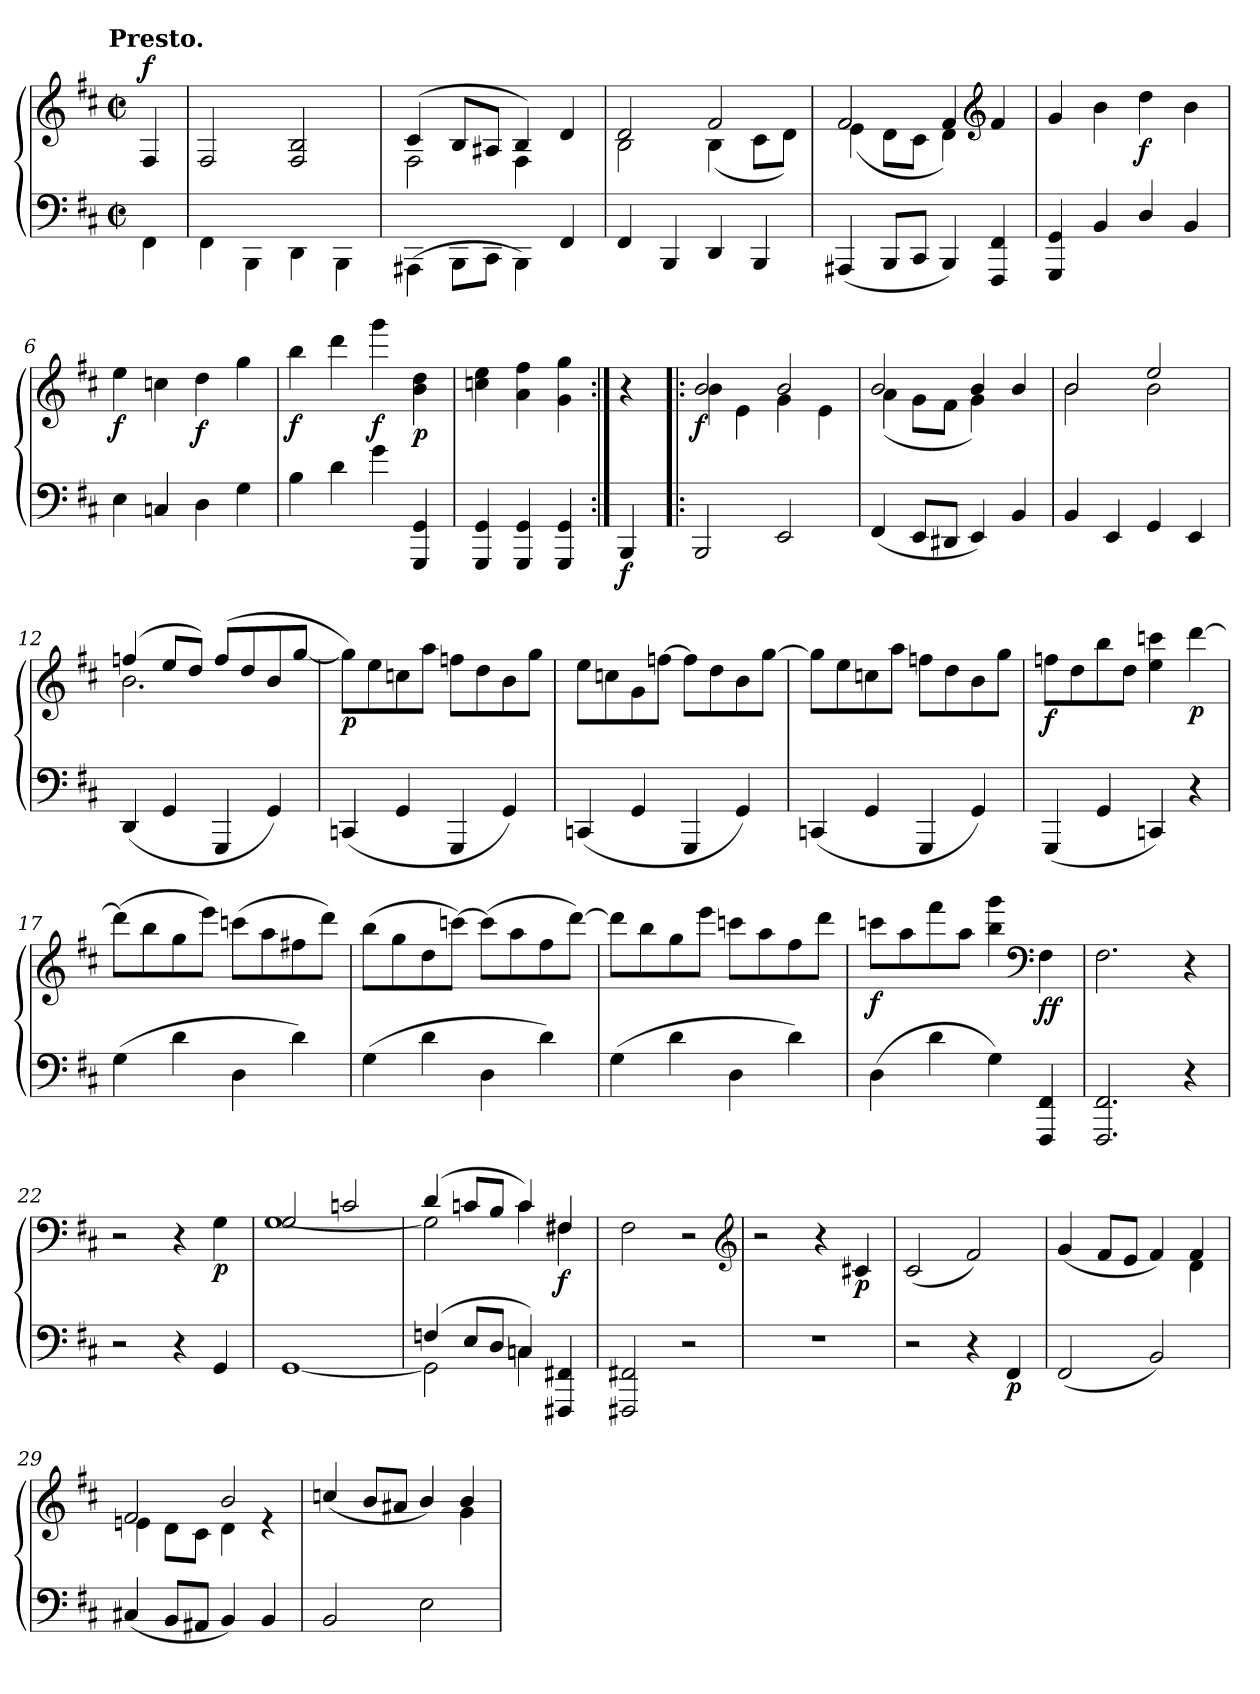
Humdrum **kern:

**kern	**kern	**dynam
*part1	*part1	*part1
*staff2	*staff1	*staff1/2
*clefF4	*clefG2	*
*k[f#c#]	*k[f#c#]	*
!!LO:TX:omd:t=Presto.
*M2/2	*M2/2	*
*met(c|)	*met(c|)	*
*MM260	*MM260	*
=	=	=
!	!	!LO:DY:a
4FF#\	4F#/	f
=1	=1	=1
4FF#\	2F#/	.
4BBB\	.	.
4DD\	2F#/ 2B/	.
4BBB\	.	.
=2	=2	=2
*	*^	*
(<4AAA#X\	(>4c#/	2F#\	.
8BBB\L	8B/L	.	.
8CC#\J	8A#X/J	.	.
4BBB\)	4B/)	4F#\	.
4FF#/	4d/	4ryy	.
=3	=3	=3	=3
4FF#/	2d/	2B\	.
4BBB/	.	.	.
4DD/	2f#/	(4B\	.
4BBB/	.	8c#\L	.
.	.	8d\J)	.
=4	=4	=4	=4
(4AAA#X/	2f#/	(4e\	.
8BBB/L	.	8d\L	.
8CC#/J	.	8c#\J	.
4BBB/)	4f#/	4d\)	.
*	*clefG2	*	*
4FFF#/ 4FF#/	4ryy	4f#/	.
*	*v	*v	*
=5	=5	=5
4GGG/ 4GG/	4g/	.
4BB/	4b\	.
!	!	!LO:DY:b
4D/	4dd\	f
4BB/	4b\	.
=6	=6	=6
!	!	!LO:DY:b
4E\	4ee\	f
4Cn/	4ccn\	.
!	!	!LO:DY:b
4D\	4dd\	f
4G\	4gg\	.
!!LO:LB:g=z
=7	=7	=7
!	!	!LO:DY:b
4B\	4bb\	f
4d\	4ddd\	.
!	!	!LO:DY:b
4g\	4ggg\	f
!	!	!LO:DY:b
4GGG/ 4GG/	4b\ 4dd\	p
=8	=8	=8
4GGG/ 4GG/	4ccn\ 4ee\	.
4GGG/ 4GG/	4a\ 4ff#\	.
4GGG/ 4GG/	4g\ 4gg\	.
=8:|!	=8:|!	=8:|!
!	!	!LO:DY:b=2
4BBB/	4r	f
=9!|:	=9!|:	=9!|:
*	*^	*
!	!	!	!LO:DY:b
2BBB/	2b/	4b\	f
.	.	4e\	.
2EE/	2b/	4g\	.
.	.	4e\	.
=10	=10	=10	=10
(4FF#/	2b/	(4a\	.
8EE/L	.	8g\L	.
8DD#X/J	.	8f#\J	.
4EE/)	4b/	4g\)	.
4BB/	4b/	4ryy	.
=11	=11	=11	=11
4BB/	2b/	2b\	.
4EE/	.	.	.
4GG/	2ee/	2b\	.
4EE/	.	.	.
=12	=12	=12	=12
(4DD/	(4ffn/	2.b\	.
4GG/	8ee/L	.	.
.	8dd/J)	.	.
4GGG/	(8ff/L	.	.
.	8dd/	.	.
4GG/)	8b/	4ryy	.
.	[8gg/J	.	.
*	*v	*v	*
=13	=13	=13
!	!	!LO:DY:b
(4CCn/	8gg\L])	p
.	8ee\	.
4GG/	8ccn\	.
.	8aa\J	.
4GGG/	8ffn\L	.
.	8dd\	.
4GG/)	8b\	.
.	8gg\J	.
!!LO:LB:g=z
=14	=14	=14
(4CCn/	8ee\L	.
.	8ccn\	.
4GG/	8g\	.
.	[8ffn\J	.
4GGG/	8ff\L]	.
.	8dd\	.
4GG/)	8b\	.
.	[8gg\J	.
=15	=15	=15
!	!	!LO:DY:b
(4CCn/	8gg\L]	cresc.
.	8ee\	.
4GG/	8ccn\	.
.	8aa\J	.
4GGG/	8ffn\L	.
.	8dd\	.
4GG/)	8b\	.
.	8gg\J	.
=16	=16	=16
!	!	!LO:DY:b
(4GGG/	8ffn\L	f
.	8dd\	.
4GG/	8bb\	.
.	8dd\J	.
4CCn/)	4ee\ 4cccn\	.
!	!	!LO:DY:b
4r	[4ddd\	p
=17	=17	=17
(4G\	(8ddd\L]	.
.	8bb\	.
4d\	8gg\	.
.	8eee\J)	.
4D\	(8cccn\L	.
.	8aa\	.
4d\)	8ff#X\	.
.	8ddd\J)	.
=18	=18	=18
(4G\	(8bb\L	.
.	8gg\	.
4d\	8dd\	.
.	[8cccn\J)	.
4D\	(8ccc\L]	.
.	8aa\	.
4d\)	8ff#\	.
.	[8ddd\J)	.
=19	=19	=19
!	!	!LO:DY:b
(4G\	8ddd\L]	cresc.
.	8bb\	.
4d\	8gg\	.
.	8eee\J	.
4D\	8cccn\L	.
.	8aa\	.
4d\)	8ff#\	.
.	8ddd\J	.
!!LO:LB:g=z
=20	=20	=20
!	!	!LO:DY:b
(4D\	8cccn\L	f
.	8aa\	.
4d\	8fff#\	.
.	8aa\J	.
4G\)	4bb\ 4ggg\	.
*	*clefF4	*
!	!	!LO:DY:b
4FFF#/ 4FF#/	4F#\	ff
=21	=21	=21
2.FFF#/ 2.FF#/	2.F#\	.
4r	4r	.
=22	=22	=22
2r	2r	.
4r	4r	.
!	!	!LO:DY:b
4GG/	4G\	p
=23	=23	=23
*	*^	*
[1GG	2G/	[1G	.
.	2cn/	.	.
=24	=24	=24	=24
*^	*	*	*
(4Fn/	2GG\]	(4d/	2G\]	.
8E/L	.	8cn/L	.	.
8D/J	.	8B/J	.	.
4Cn/)	4Cn\	4c/)	4c\	.
!	!	!	!	!LO:DY:b
4FFF#X/ 4FF#X/	4ryy	4F#X/	4F#X\	f
*v	*v	*	*	*
*	*v	*v	*
=25	=25	=25
2FFF#X/ 2FF#X/	2F#\	.
2r	2r	.
*	*clefG2	*
=26	=26	=26
1r	2r	.
.	4r	.
!	!	!LO:DY:b
.	4c#X/	p
=27	=27	=27
2r	(2c#/	.
4r	2f#/)	.
!	!	!LO:DY:b=2
4FF#/	.	p
=28	=28	=28
*	*^	*
(2FF#/	(4g/	2ryy	.
.	8f#/L	.	.
.	8e/J	.	.
2BB/)	4f#/)	4ryy	.
.	4f#/	4d\	.
!!LO:LB:g=z	!!
=29	=29	=29	=29
(4C#X/	2f#/	4en\	.
8BB/L	.	8d\L	.
8AA#X/J	.	8c#\J	.
4BB/)	2b/	4d\	.
4BB/	.	4rd	.
=30	=30	=30	=30
2BB/	(4ccn/	2ryy	.
.	8b/L	.	.
.	8a#X/J	.	.
2E\	4b/)	4ryy	.
.	4b/	4g\	.
*	*v	*v	*
=	=	=
*-	*-	*-
